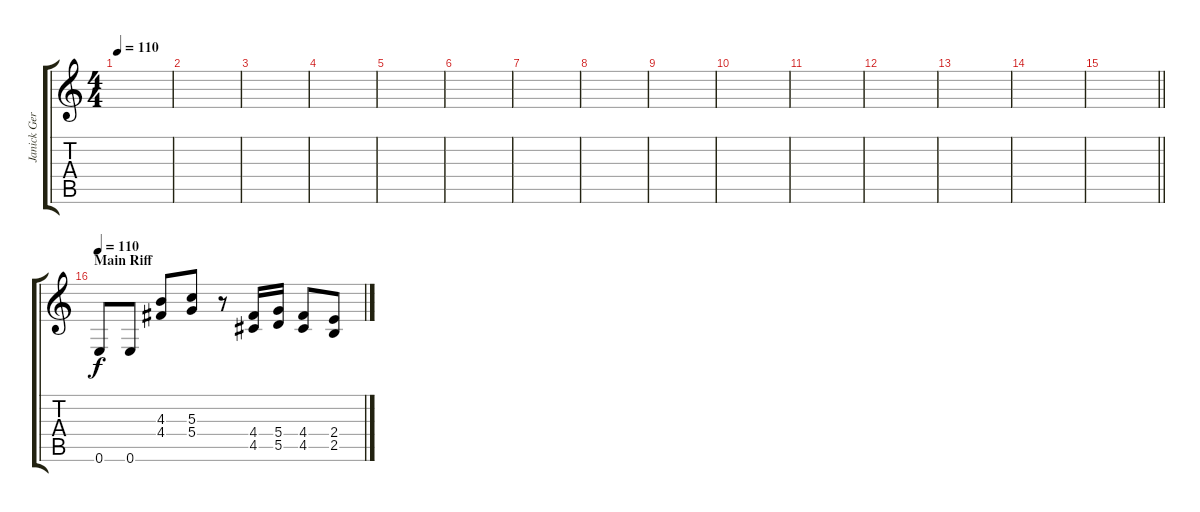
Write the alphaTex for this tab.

\track ("Janick Gers (Dis)" "Janick Ger") {instrument distortionguitar}
\staff {score tabs}
\tuning (E4 B3 G3 D3 A2 E2) {hide}
\ts (4 4)
\tempo 110
\clef g2
\ks c
|
|
|
|
|
|
|
|
|
|
|
|
|
|
\barLineRight lightlight
|
\section ("" "Main Riff")
\tempo 110
0.6.8 0.6.8 (4.3 4.4).8 (5.3 5.4).8 r.8 (4.4 4.5).16 (5.4 5.5).16 (4.4 4.5).8 (2.4 2.5).8
